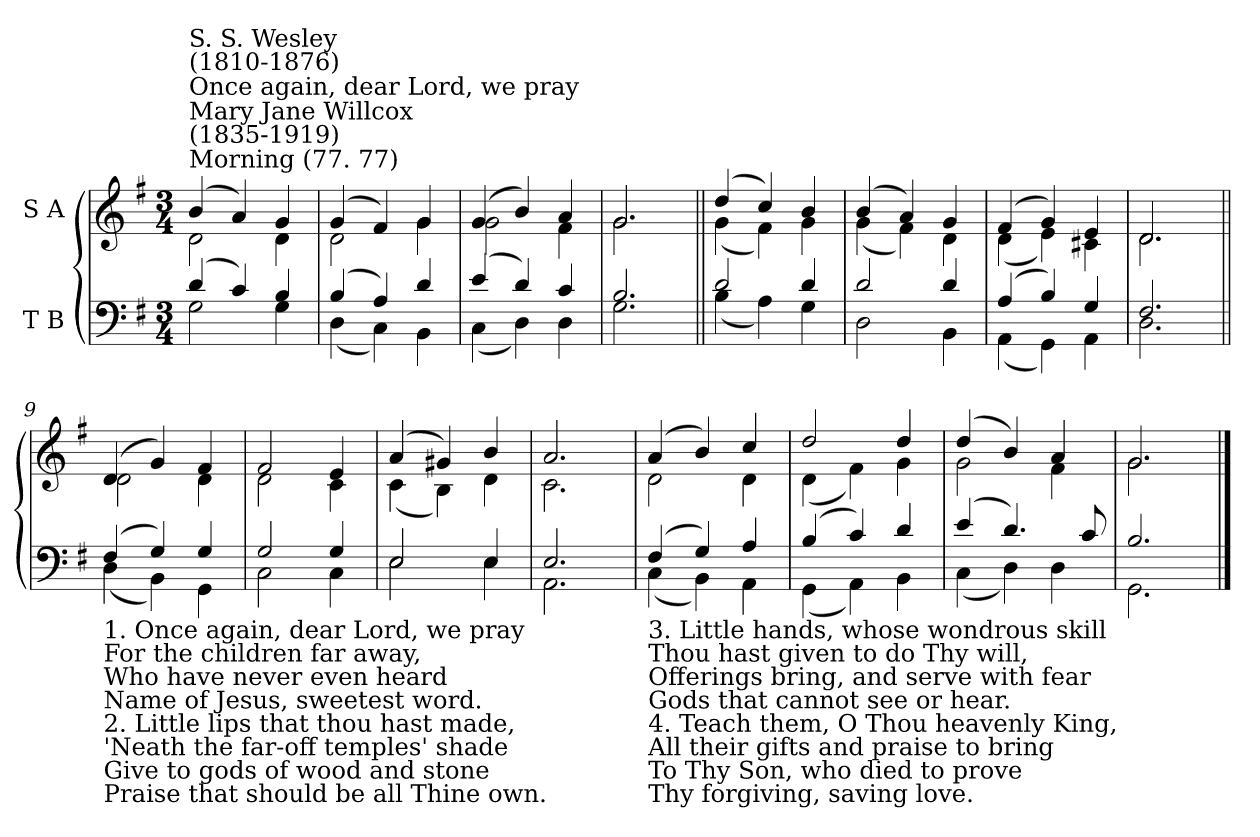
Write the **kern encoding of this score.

**kern	**kern
*part2	*part1
*staff2	*staff1
*I"T B	*I"S A
*clefF4	*clefG2
*k[f#]	*k[f#]
*G:	*G:
*M3/4	*M3/4
=1	=1
*^	*^
!	!	!LO:TX:a:t=Morning (77. 77)	!
!	!	!LO:TX:a:t=Mary Jane Willcox\n(1835-1919)	!
!	!	!LO:TX:a:t=Once again, dear Lord, we pray	!
!	!	!LO:TX:a:t=S. S. Wesley\n(1810-1876)	!
(>4d/	2G\	(>4b/	2d\
4c/)	.	4a/)	.
4B/	4G\	4g/	4d\
=2	=2	=2	=2
(>4B/	(<4D\	(>4g/	2d\
4A/)	4C\)	4f#/)	.
4d/	4BB\	4g/	4g\
=3	=3	=3	=3
(>4e/	(<4C\	(>4g/	2g\
4d/)	4D\)	4b/)	.
4c/	4D\	4a/	4f#\
=4	=4	=4	=4
2.B/	2.G\	2.g/	2.g\
=5||	=5||	=5||	=5||
2d/	(<4B\	(>4dd/	(<4g\
.	4A\)	4cc/)	4f#\)
4d/	4G\	4b/	4g\
=6	=6	=6	=6
2d/	2D\	(>4b/	(<4g\
.	.	4a/)	4f#\)
4d/	4BB\	4g/	4d\
=7	=7	=7	=7
(>4A/	(<4AA\	(>4f#/	(<4d\
4B/)	4GG\)	4g/)	4e\)
4G/	4AA\	4e/	4c#X\
=8	=8	=8	=8
2.F#/	2.D\	2.d/	2.d\
!!LO:LB:g=z	!!
=9||	=9||	=9||	=9||
!LO:TX:b:t=1. Once again, dear Lord, we pray\nFor the children far away,\nWho have never even heard\nName of Jesus, sweetest word.\n2. Little lips that thou hast made,\n'Neath the far-off temples' shade\nGive to gods of wood and stone\nPraise that should be all Thine own.	!	!	!
(>4F#/	(<4D\	(>4d/	2d\
4G/)	4BB\)	4g/)	.
4G/	4GG\	4f#/	4d\
=10	=10	=10	=10
2G/	2C\	2f#/	2d\
4G/	4C\	4e/	4c\
=11	=11	=11	=11
2E/	2E\	(>4a/	(<4c\
.	.	4g#X/)	4B\)
4E/	4E\	4b/	4d\
=12	=12	=12	=12
2.E/	2.AA\	2.a/	2.c\
=13	=13	=13	=13
!LO:TX:b:t=3. Little hands, whose wondrous skill\nThou hast given to do Thy will,\nOfferings bring, and serve with fear\nGods that cannot see or hear.\n4. Teach them, O Thou heavenly King,\nAll their gifts and praise to bring\nTo Thy Son, who died to prove\nThy forgiving, saving love.	!	!	!
(>4F#/	(<4C\	(>4a/	2d\
4G/)	4BB\)	4b/)	.
4A/	4AA\	4cc/	4d\
=14	=14	=14	=14
(>4B/	(<4GG\	2dd/	(<4d\
4c/)	4AA\)	.	4f#\)
4d/	4BB\	4dd/	4g\
=15	=15	=15	=15
(>4e/	(<4C\	(>4dd/	2g\
4.d/)	4D\)	4b/)	.
.	4D\	4a/	4f#\
8c/	.	.	.
=16	=16	=16	=16
2.B/	2.GG\	2.g/	2.g\
*v	*v	*	*
*	*v	*v
==	==
*-	*-
